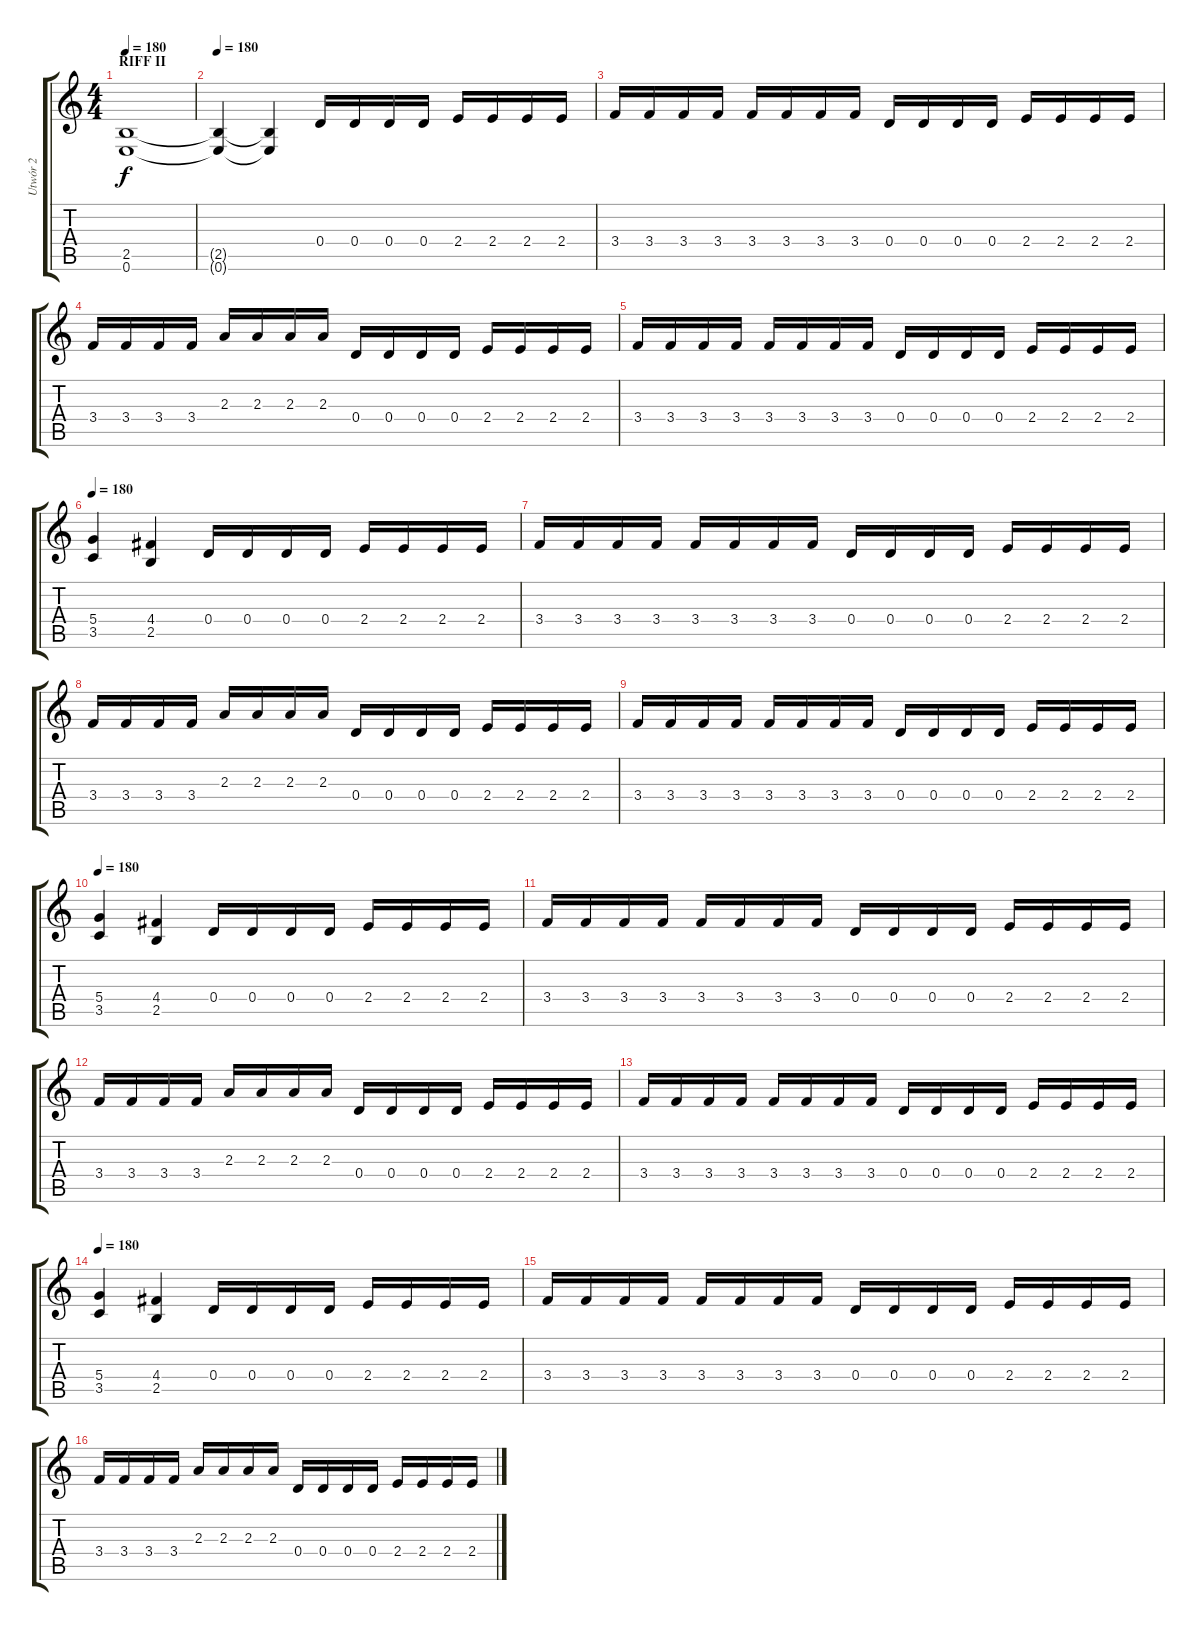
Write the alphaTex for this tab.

\track ("Utwór 2" "Utwór 2") {instrument distortionguitar}
\staff {score tabs}
\tuning (E4 B3 G3 D3 A2 E2) {hide}
\ts (4 4)
\section ("" "RIFF II")
\tempo 180
\clef g2
\ks c
(2.5 0.6).1{dy f} |
\tempo 180
(2.5{t} 0.6{t}).4 (2.5{t} 0.6{t}).4 0.4.16 0.4.16 0.4.16 0.4.16 2.4.16 2.4.16 2.4.16 2.4.16 |
3.4.16 3.4.16 3.4.16 3.4.16 3.4.16 3.4.16 3.4.16 3.4.16 0.4.16 0.4.16 0.4.16 0.4.16 2.4.16 2.4.16 2.4.16 2.4.16 |
3.4.16 3.4.16 3.4.16 3.4.16 2.3.16 2.3.16 2.3.16 2.3.16 0.4.16 0.4.16 0.4.16 0.4.16 2.4.16 2.4.16 2.4.16 2.4.16 |
3.4.16 3.4.16 3.4.16 3.4.16 3.4.16 3.4.16 3.4.16 3.4.16 0.4.16 0.4.16 0.4.16 0.4.16 2.4.16 2.4.16 2.4.16 2.4.16 |
\tempo 180
(5.4 3.5).4 (4.4 2.5).4 0.4.16 0.4.16 0.4.16 0.4.16 2.4.16 2.4.16 2.4.16 2.4.16 |
3.4.16 3.4.16 3.4.16 3.4.16 3.4.16 3.4.16 3.4.16 3.4.16 0.4.16 0.4.16 0.4.16 0.4.16 2.4.16 2.4.16 2.4.16 2.4.16 |
3.4.16 3.4.16 3.4.16 3.4.16 2.3.16 2.3.16 2.3.16 2.3.16 0.4.16 0.4.16 0.4.16 0.4.16 2.4.16 2.4.16 2.4.16 2.4.16 |
3.4.16 3.4.16 3.4.16 3.4.16 3.4.16 3.4.16 3.4.16 3.4.16 0.4.16 0.4.16 0.4.16 0.4.16 2.4.16 2.4.16 2.4.16 2.4.16 |
\tempo 180
(5.4 3.5).4 (4.4 2.5).4 0.4.16 0.4.16 0.4.16 0.4.16 2.4.16 2.4.16 2.4.16 2.4.16 |
3.4.16 3.4.16 3.4.16 3.4.16 3.4.16 3.4.16 3.4.16 3.4.16 0.4.16 0.4.16 0.4.16 0.4.16 2.4.16 2.4.16 2.4.16 2.4.16 |
3.4.16 3.4.16 3.4.16 3.4.16 2.3.16 2.3.16 2.3.16 2.3.16 0.4.16 0.4.16 0.4.16 0.4.16 2.4.16 2.4.16 2.4.16 2.4.16 |
3.4.16 3.4.16 3.4.16 3.4.16 3.4.16 3.4.16 3.4.16 3.4.16 0.4.16 0.4.16 0.4.16 0.4.16 2.4.16 2.4.16 2.4.16 2.4.16 |
\tempo 180
(5.4 3.5).4 (4.4 2.5).4 0.4.16 0.4.16 0.4.16 0.4.16 2.4.16 2.4.16 2.4.16 2.4.16 |
3.4.16 3.4.16 3.4.16 3.4.16 3.4.16 3.4.16 3.4.16 3.4.16 0.4.16 0.4.16 0.4.16 0.4.16 2.4.16 2.4.16 2.4.16 2.4.16 |
3.4.16 3.4.16 3.4.16 3.4.16 2.3.16 2.3.16 2.3.16 2.3.16 0.4.16 0.4.16 0.4.16 0.4.16 2.4.16 2.4.16 2.4.16 2.4.16
